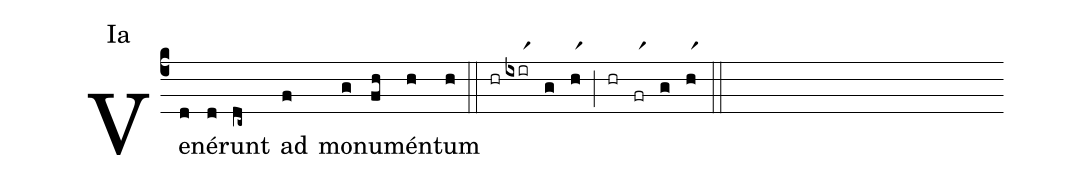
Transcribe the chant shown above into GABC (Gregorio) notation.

annotation: Ia;
%%
(c4)Ve(d)né(d)runt(dc~) ad(f) mo(g)nu(fh)mén(h)tum(h) (::) (hr)(ixirr1)(g)(hr1)(;)(hr)(frr1)(g)(hr1)(::)
